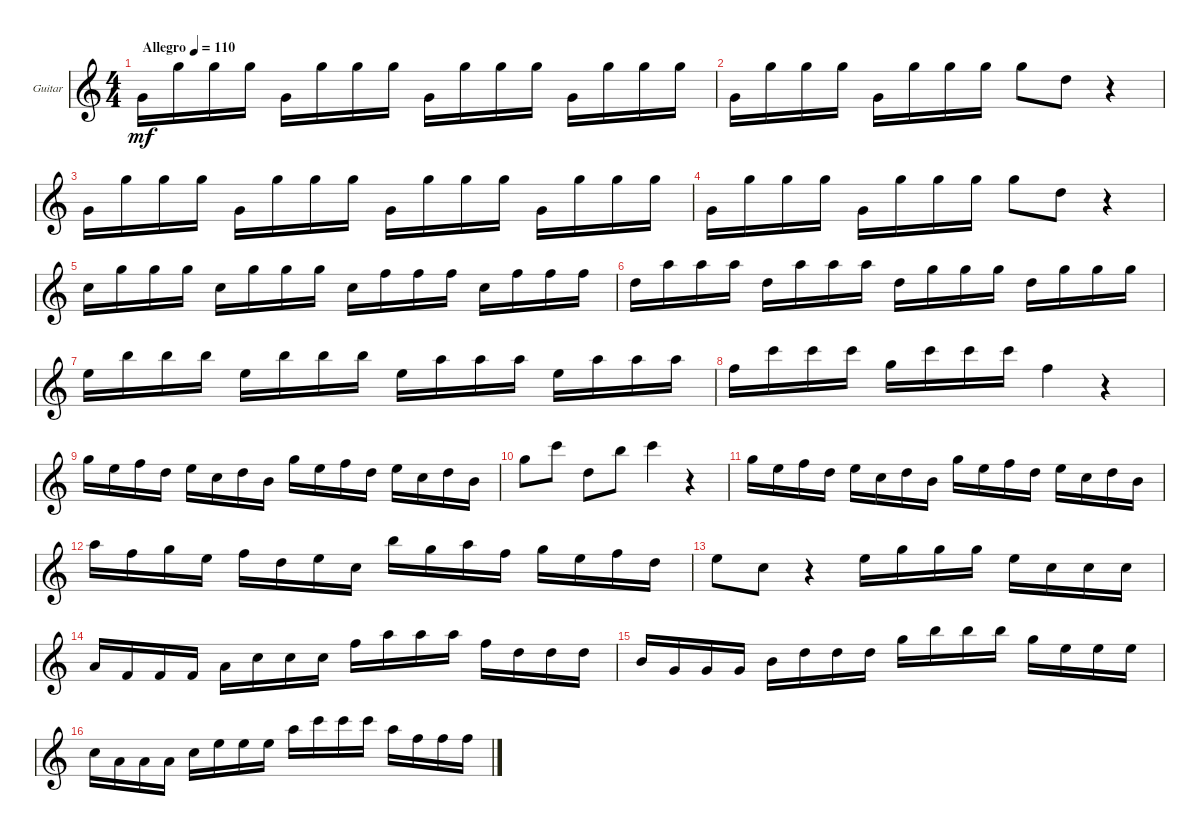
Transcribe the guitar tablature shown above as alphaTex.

\defaultSystemsLayout 4
\bracketExtendMode groupsimilarinstruments
\firstSystemTrackNameOrientation horizontal
\otherSystemsTrackNameOrientation horizontal
\track ("Guitar" "Guitar") {instrument acousticguitarnylon}
\staff {score}
\tuning (E4 B3 G3 D3 A2 E2)
\ts (4 4)
\tempo (110 "Allegro")
\clef g2
\ks c
0.3.16{dy mf instrument acousticguitarnylon} 3.1.16 3.1.16 3.1.16 0.3.16 3.1.16 3.1.16 3.1.16 0.3.16 3.1.16 3.1.16 3.1.16 0.3.16 3.1.16 3.1.16 3.1.16 |
0.3.16 3.1.16 3.1.16 3.1.16 0.3.16 3.1.16 3.1.16 3.1.16 3.1.8 3.2.8 r.4 |
0.3.16 3.1.16 3.1.16 3.1.16 0.3.16 3.1.16 3.1.16 3.1.16 0.3.16 3.1.16 3.1.16 3.1.16 0.3.16 3.1.16 3.1.16 3.1.16 |
0.3.16 3.1.16 3.1.16 3.1.16 0.3.16 3.1.16 3.1.16 3.1.16 3.1.8 3.2.8 r.4 |
1.2.16 3.1.16 3.1.16 3.1.16 1.2.16 3.1.16 3.1.16 3.1.16 1.2.16 1.1.16 1.1.16 1.1.16 1.2.16 1.1.16 1.1.16 1.1.16 |
3.2.16 5.1.16 5.1.16 5.1.16 3.2.16 5.1.16 5.1.16 5.1.16 3.2.16 3.1.16 3.1.16 3.1.16 3.2.16 3.1.16 3.1.16 3.1.16 |
5.2.16 7.1.16 7.1.16 7.1.16 5.2.16 7.1.16 7.1.16 7.1.16 5.2.16 5.1.16 5.1.16 5.1.16 5.2.16 5.1.16 5.1.16 5.1.16 |
6.2.16 8.1.16 8.1.16 8.1.16 3.1.16 13.2.16 17.3.16 13.2.16 6.2.4 r.4 |
3.1.16 0.1.16 1.1.16 3.2.16 0.1.16 1.2.16 3.2.16 0.2.16 3.1.16 0.1.16 1.1.16 3.2.16 0.1.16 1.2.16 3.2.16 0.2.16 |
3.1.8 8.1.8 7.3.8 7.1.8 8.1.4 r.4 |
3.1.16 0.1.16 1.1.16 3.2.16 0.1.16 1.2.16 3.2.16 0.2.16 3.1.16 0.1.16 1.1.16 3.2.16 0.1.16 1.2.16 3.2.16 0.2.16 |
5.1.16 1.1.16 3.1.16 5.2.16 1.1.16 3.2.16 5.2.16 1.2.16 7.1.16 3.1.16 5.1.16 6.2.16 3.1.16 5.2.16 6.2.16 3.2.16 |
0.1.8 1.2.8 r.4 0.1.16 3.1.16 3.1.16 3.1.16 0.1.16 1.2.16 1.2.16 1.2.16 |
2.3.16 3.4.16 3.4.16 3.4.16 2.3.16 1.2.16 1.2.16 1.2.16 1.1.16 5.1.16 5.1.16 5.1.16 6.2.16 7.3.16 3.2.16 3.2.16 |
4.3.16 5.4.16 5.4.16 5.4.16 4.3.16 3.2.16 3.2.16 3.2.16 3.1.16 7.1.16 7.1.16 7.1.16 8.2.16 0.1.16 0.1.16 0.1.16 |
5.3.16 7.4.16 7.4.16 7.4.16 5.3.16 5.2.16 5.2.16 5.2.16 5.1.16 8.1.16 8.1.16 8.1.16 10.2.16 1.1.16 6.2.16 1.1.16
